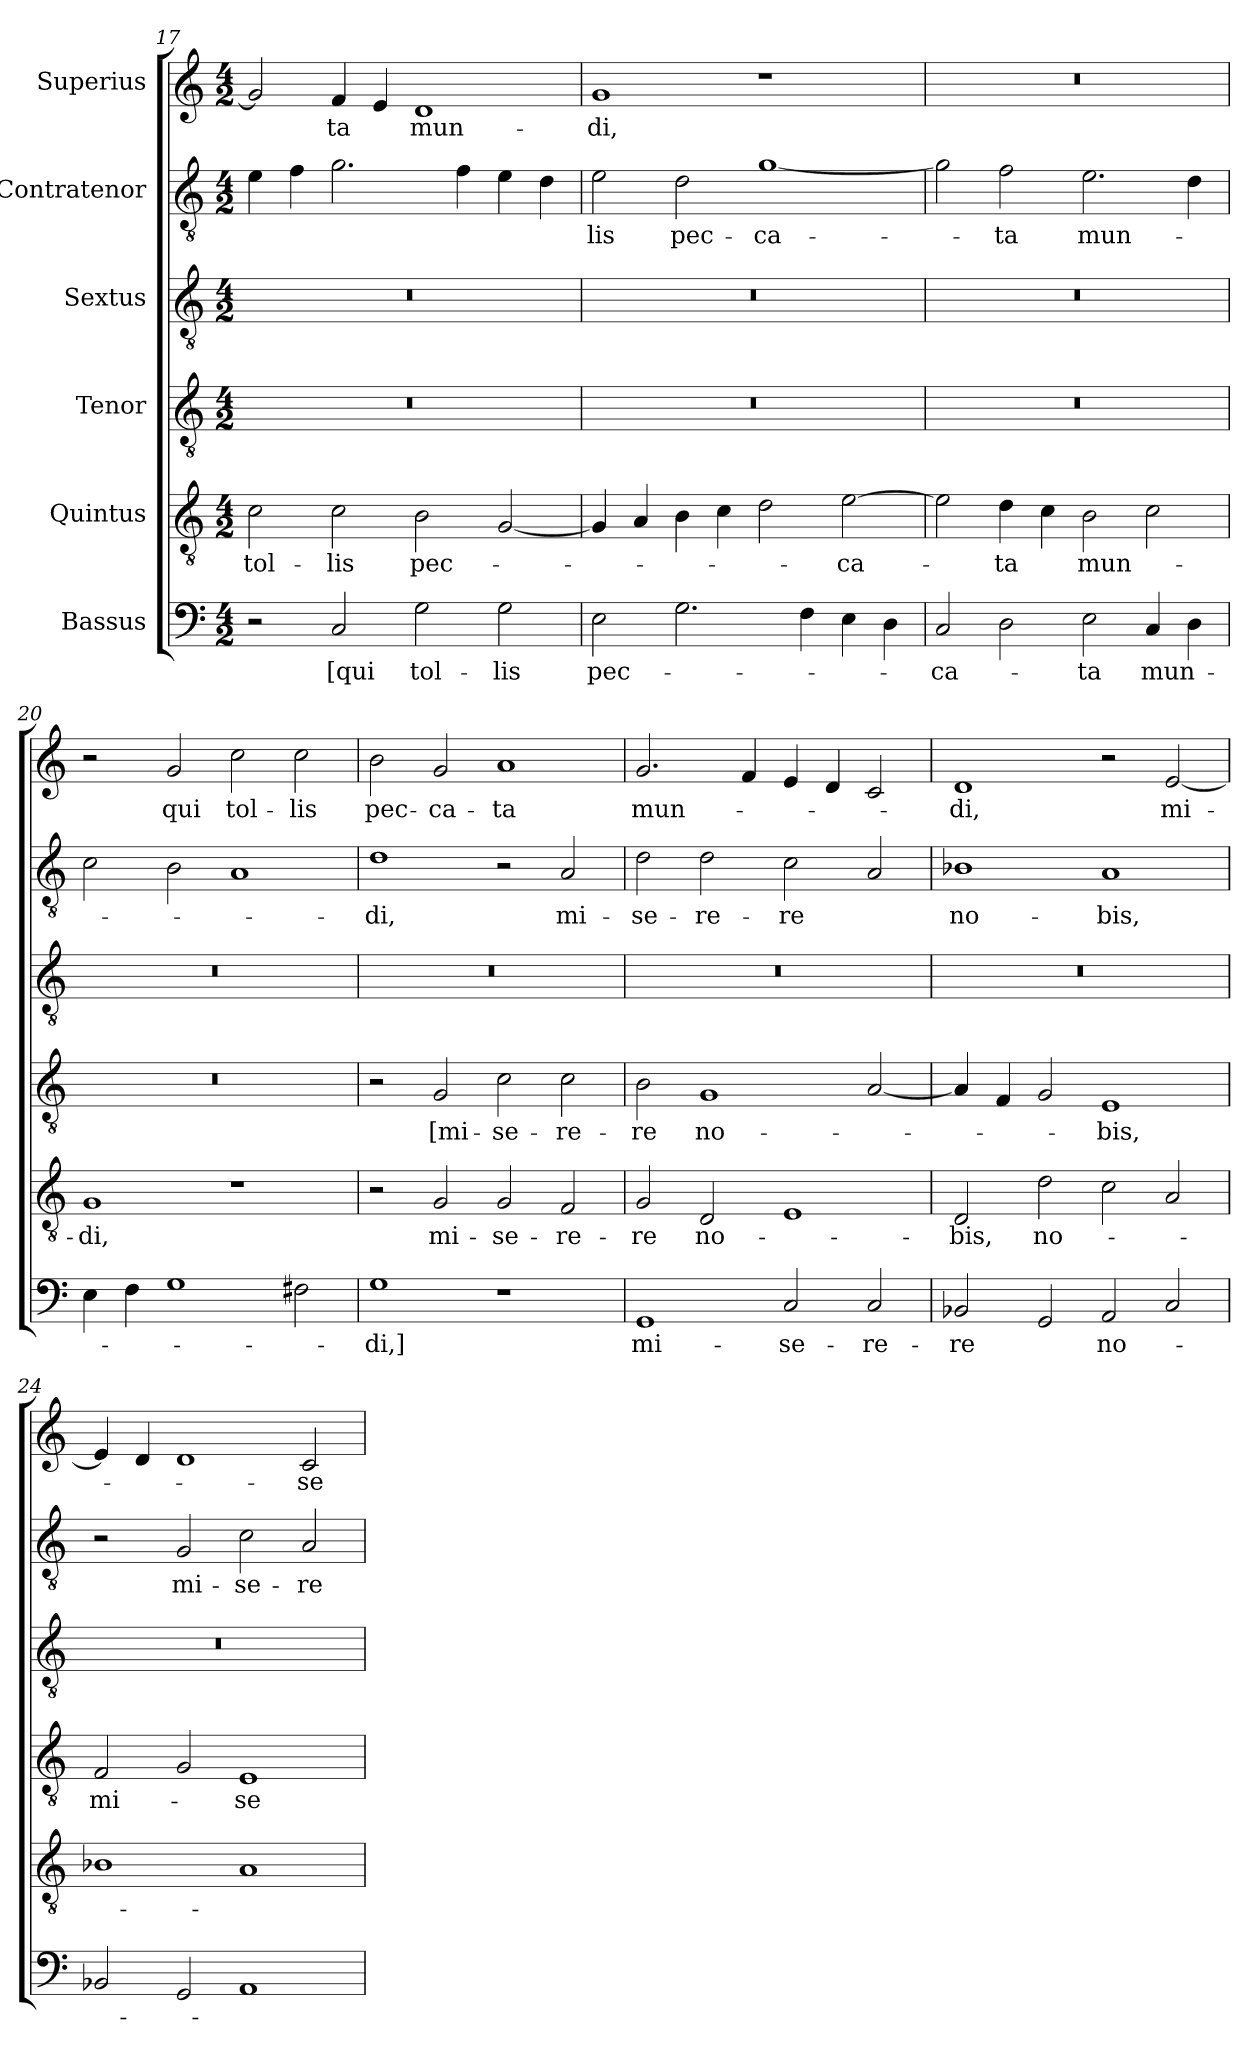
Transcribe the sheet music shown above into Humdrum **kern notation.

**kern	**text	**kern	**text	**kern	**text	**kern	**kern	**text	**kern	**text
*part6	*part6	*part5	*part5	*part4	*part4	*part3	*part2	*part2	*part1	*part1
*staff6	*staff6	*staff5	*staff5	*staff4	*staff4	*staff3	*staff2	*staff2	*staff1	*staff1
*I"Bassus	*	*I"Quintus	*	*I"Tenor	*	*I"Sextus	*I"Contratenor	*	*I"Superius	*
*clefF4	*	*clefGv2	*	*clefGv2	*	*clefGv2	*clefGv2	*	*clefG2	*
*k[]	*	*k[]	*	*k[]	*	*k[]	*k[]	*	*k[]	*
*M4/2	*	*M4/2	*	*M4/2	*	*M4/2	*M4/2	*	*M4/2	*
=17	=17	=17	=17	=17	=17	=17	=17	=17	=17	=17
2r	.	2c\	tol-	0r	.	0r	4e\	.	2g/]	.
.	.	.	.	.	.	.	4f\	.	.	.
2C/	[qui	2c\	-lis	.	.	.	2.g\	.	4f/	-ta
.	.	.	.	.	.	.	.	.	4e/	.
2G\	tol-	2B\	pec-	.	.	.	.	.	1d/	mun-
.	.	.	.	.	.	.	4f\	.	.	.
2G\	-lis	[2G/	.	.	.	.	4e\	.	.	.
.	.	.	.	.	.	.	4d\	.	.	.
=18	=18	=18	=18	=18	=18	=18	=18	=18	=18	=18
2E\	pec-	4G/]	.	0r	.	0r	2e\	-lis	1g/	-di,
.	.	4A/	.	.	.	.	.	.	.	.
2.G\	.	4B\	.	.	.	.	2d\	pec-	.	.
.	.	4c\	.	.	.	.	.	.	.	.
.	.	2d\	.	.	.	.	[1g/	-ca-	1r	.
4F\	.	.	.	.	.	.	.	.	.	.
4E\	.	[2e\	-ca-	.	.	.	.	.	.	.
4D\	.	.	.	.	.	.	.	.	.	.
=19	=19	=19	=19	=19	=19	=19	=19	=19	=19	=19
2C/	-ca-	2e\]	.	0r	.	0r	2g\]	.	0r	.
2D\	.	4d\	-ta	.	.	.	2f\	-ta	.	.
.	.	4c\	.	.	.	.	.	.	.	.
2E\	-ta	2B\	mun-	.	.	.	2.e\	mun-	.	.
4C/	mun-	2c\	.	.	.	.	.	.	.	.
4D\	.	.	.	.	.	.	4d\	.	.	.
=20	=20	=20	=20	=20	=20	=20	=20	=20	=20	=20
4E\	.	1G/	-di,	0r	.	0r	2c\	.	2r	.
4F\	.	.	.	.	.	.	.	.	.	.
1G\	.	.	.	.	.	.	2B\	.	2g/	qui
.	.	1r	.	.	.	.	1A/	.	2cc\	tol-
2F#X\	.	.	.	.	.	.	.	.	2cc\	-lis
=21	=21	=21	=21	=21	=21	=21	=21	=21	=21	=21
1G\	-di,]	2r	.	2r	.	0r	1d\	-di,	2b\	pec-
.	.	2G/	mi-	2G/	[mi-	.	.	.	2g/	-ca-
1r	.	2G/	-se-	2c\	-se-	.	2r	.	1a/	-ta
.	.	2F/	-re-	2c\	-re-	.	2A/	mi-	.	.
=22	=22	=22	=22	=22	=22	=22	=22	=22	=22	=22
1GG/	mi-	2G/	-re	2B\	-re	0r	2d\	-se-	2.g/	mun-
.	.	2D/	no-	1G/	no-	.	2d\	-re-	.	.
.	.	.	.	.	.	.	.	.	4f/	.
2C/	-se-	1E/	.	.	.	.	2c\	-re	4e/	.
.	.	.	.	.	.	.	.	.	4d/	.
2C/	-re-	.	.	[2A/	.	.	2A/	.	2c/	.
=23	=23	=23	=23	=23	=23	=23	=23	=23	=23	=23
2BB-X/	-re	2D/	-bis,	4A/]	.	0r	1B-X\	no-	1d/	-di,
.	.	.	.	4F/	.	.	.	.	.	.
2GG/	.	2d\	no-	2G/	.	.	.	.	.	.
2AA/	no-	2c\	.	1E/	-bis,	.	1A/	-bis,	2r	.
2C/	.	2A/	.	.	.	.	.	.	[2e/	mi-
=24	=24	=24	=24	=24	=24	=24	=24	=24	=24	=24
2BB-X/	.	1B-X\	.	2F/	mi-	0r	2r	.	4e/]	.
.	.	.	.	.	.	.	.	.	4d/	.
2GG/	.	.	.	2G/	.	.	2G/	mi-	1d/	.
1AA/	.	1A/	.	1E/	-se-	.	2c\	-se-	.	.
.	.	.	.	.	.	.	2A/	-re-	2c/	-se-
=	=	=	=	=	=	=	=	=	=	=
*-	*-	*-	*-	*-	*-	*-	*-	*-	*-	*-
